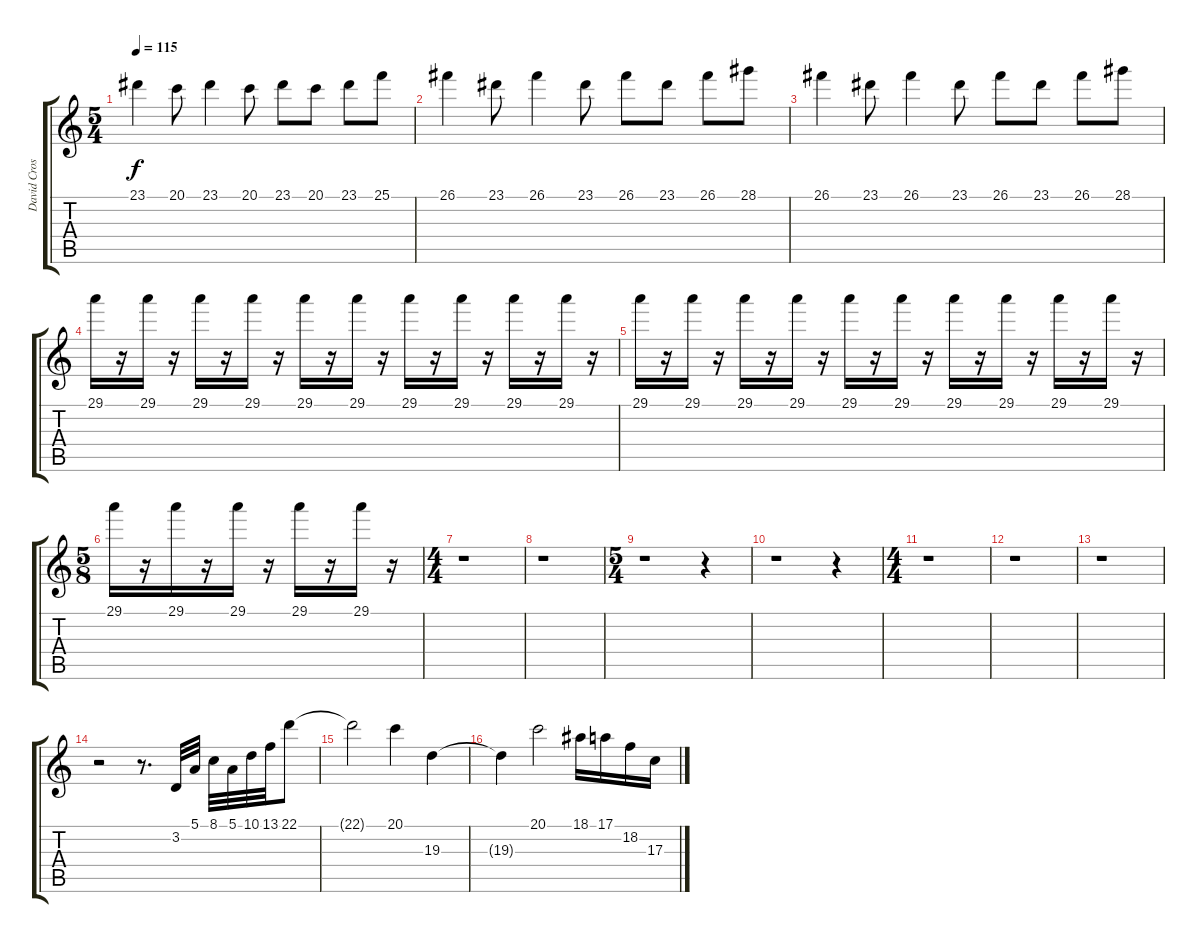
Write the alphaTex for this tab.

\track ("David Cross (violin)" "David Cros") {instrument violin}
\staff {score tabs}
\tuning (E4 B3 G3 D3 A2 E2) {hide}
\ts (5 4)
\tempo 115
\clef g2
\ks c
23.1.4{dy f} 20.1.8 23.1.4 20.1.8 23.1.8 20.1.8 23.1.8 25.1.8 |
26.1.4 23.1.8 26.1.4 23.1.8 26.1.8 23.1.8 26.1.8 28.1.8 |
26.1.4 23.1.8 26.1.4 23.1.8 26.1.8 23.1.8 26.1.8 28.1.8 |
29.1.16 r.16 29.1.16 r.16 29.1.16 r.16 29.1.16 r.16 29.1.16 r.16 29.1.16 r.16 29.1.16 r.16 29.1.16 r.16 29.1.16 r.16 29.1.16 r.16 |
29.1.16 r.16 29.1.16 r.16 29.1.16 r.16 29.1.16 r.16 29.1.16 r.16 29.1.16 r.16 29.1.16 r.16 29.1.16 r.16 29.1.16 r.16 29.1.16 r.16 |
\ts (5 8)
29.1.16 r.16 29.1.16 r.16 29.1.16 r.16 29.1.16 r.16 29.1.16 r.16 |
\ts (4 4)
r.1 |
r.1 |
\ts (5 4)
r.1 r.4 |
r.1 r.4 |
\ts (4 4)
r.1 |
r.1 |
r.1 |
r.2 r.8{d} 3.2.32 5.1.32 8.1.32 5.1.32 10.1.32 13.1.32 22.1.8 |
22.1{t}.2 20.1.4 19.3.4 |
19.3{t}.4 20.1.2 18.1.16 17.1.16 18.2.16 17.3.16
